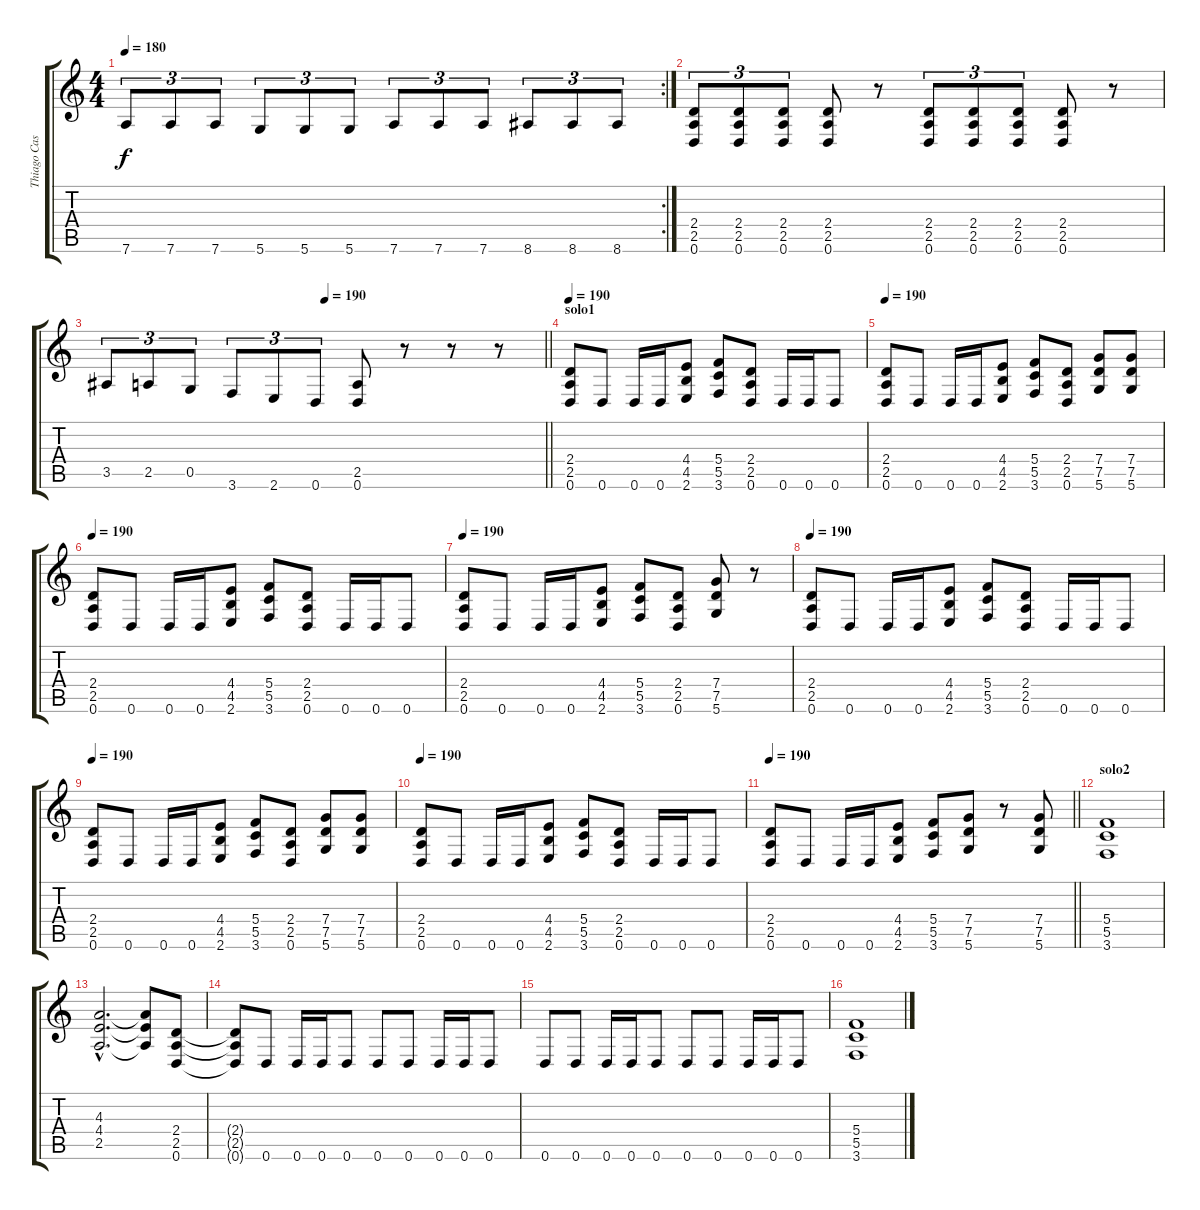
\track ("Thiago Castro" "Thiago Cas") {instrument distortionguitar}
\staff {score tabs}
\tuning (D4 A3 F3 C3 G2 D2) {hide}
\rc 2
\ts (4 4)
\tempo 180
\clef g2
\ks c
7.6.8{tu (3 2) dy f} 7.6.8{tu (3 2)} 7.6.8{tu (3 2)} 5.6.8{tu (3 2)} 5.6.8{tu (3 2)} 5.6.8{tu (3 2)} 7.6.8{tu (3 2)} 7.6.8{tu (3 2)} 7.6.8{tu (3 2)} 8.6.8{tu (3 2)} 8.6.8{tu (3 2)} 8.6.8{tu (3 2)} |
(2.4 2.5 0.6).8{tu (3 2)} (2.4 2.5 0.6).8{tu (3 2)} (2.4 2.5 0.6).8{tu (3 2)} (2.4 2.5 0.6).8 r.8 (2.4 2.5 0.6).8{tu (3 2)} (2.4 2.5 0.6).8{tu (3 2)} (2.4 2.5 0.6).8{tu (3 2)} (2.4 2.5 0.6).8 r.8 |
\tempo (190 0.5)
\barLineRight lightlight
3.5.8{tu (3 2)} 2.5.8{tu (3 2)} 0.5.8{tu (3 2)} 3.6.8{tu (3 2)} 2.6.8{tu (3 2)} 0.6.8{tu (3 2)} (2.5 0.6).8 r.8 r.8 r.8 |
\section ("" "solo1")
\tempo 190
(2.4 2.5 0.6).8 0.6.8 0.6.16 0.6.16 (4.4 4.5 2.6).8 (5.4 5.5 3.6).8 (2.4 2.5 0.6).8 0.6.16 0.6.16 0.6.8 |
\tempo 190
(2.4 2.5 0.6).8 0.6.8 0.6.16 0.6.16 (4.4 4.5 2.6).8 (5.4 5.5 3.6).8 (2.4 2.5 0.6).8 (7.4 7.5 5.6).8 (7.4 7.5 5.6).8 |
\tempo 190
(2.4 2.5 0.6).8 0.6.8 0.6.16 0.6.16 (4.4 4.5 2.6).8 (5.4 5.5 3.6).8 (2.4 2.5 0.6).8 0.6.16 0.6.16 0.6.8 |
\tempo 190
(2.4 2.5 0.6).8 0.6.8 0.6.16 0.6.16 (4.4 4.5 2.6).8 (5.4 5.5 3.6).8 (2.4 2.5 0.6).8 (7.4 7.5 5.6).8 r.8 |
\tempo 190
(2.4 2.5 0.6).8 0.6.8 0.6.16 0.6.16 (4.4 4.5 2.6).8 (5.4 5.5 3.6).8 (2.4 2.5 0.6).8 0.6.16 0.6.16 0.6.8 |
\tempo 190
(2.4 2.5 0.6).8 0.6.8 0.6.16 0.6.16 (4.4 4.5 2.6).8 (5.4 5.5 3.6).8 (2.4 2.5 0.6).8 (7.4 7.5 5.6).8 (7.4 7.5 5.6).8 |
\tempo 190
(2.4 2.5 0.6).8 0.6.8 0.6.16 0.6.16 (4.4 4.5 2.6).8 (5.4 5.5 3.6).8 (2.4 2.5 0.6).8 0.6.16 0.6.16 0.6.8 |
\tempo 190
\barLineRight lightlight
(2.4 2.5 0.6).8 0.6.8 0.6.16 0.6.16 (4.4 4.5 2.6).8 (5.4 5.5 3.6).8 (7.4 7.5 5.6).8 r.8 (7.4 7.5 5.6).8 |
\section ("" "solo2")
(5.4 5.5 3.6).1 |
(4.3{hac} 4.4{hac} 2.5{hac}).2{d} (4.3{t} 4.4{t} 2.5{t}).8 (2.4 2.5 0.6).8 |
(2.4{t} 2.5{t} 0.6{t}).8 0.6.8 0.6.16 0.6.16 0.6.8 0.6.8 0.6.8 0.6.16 0.6.16 0.6.8 |
0.6.8 0.6.8 0.6.16 0.6.16 0.6.8 0.6.8 0.6.8 0.6.16 0.6.16 0.6.8 |
(5.4 5.5 3.6).1
